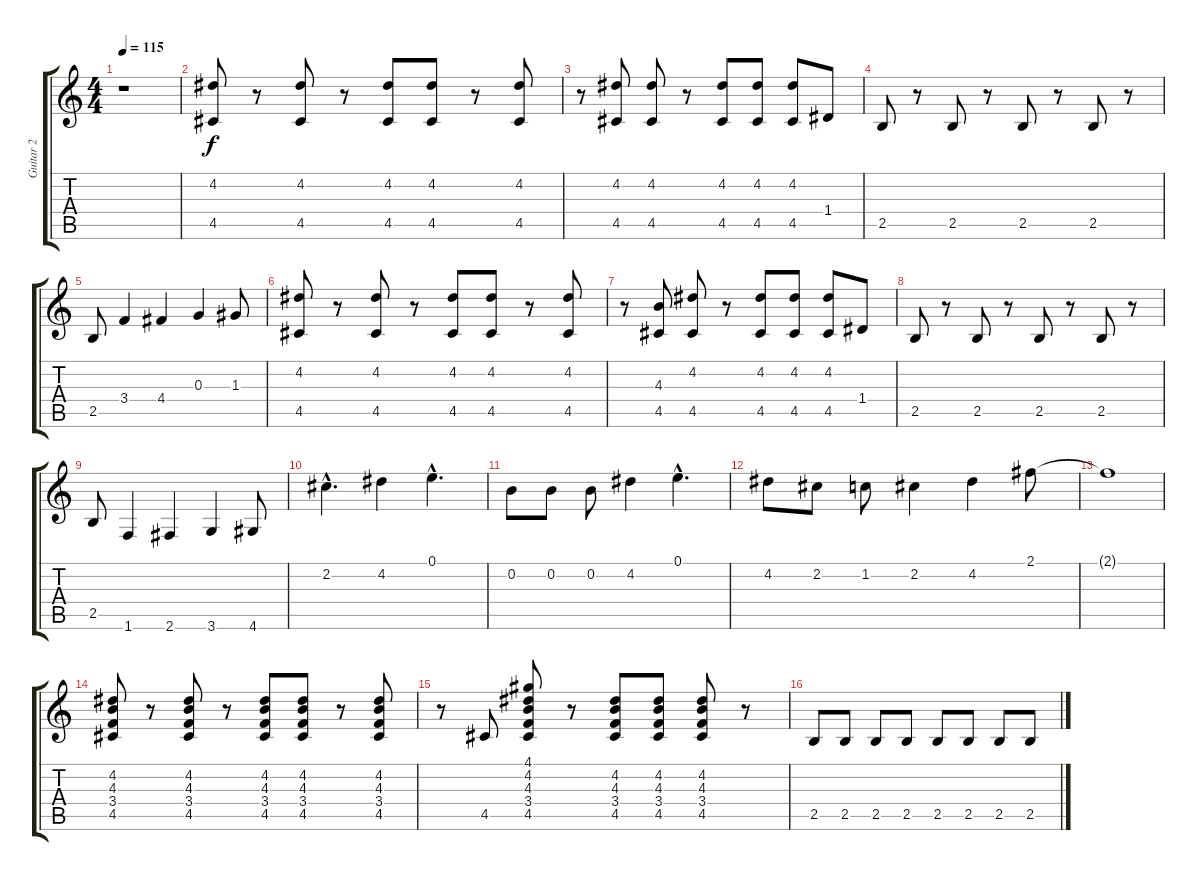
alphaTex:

\track ("Guitar 2" "Guitar 2") {instrument distortionguitar}
\staff {score tabs}
\tuning (E4 B3 G3 D3 A2 E2) {hide}
\ts (4 4)
\tempo 115
\clef g2
\ks c
r.1{dy f} |
(4.2 4.5).8 r.8 (4.2 4.5).8 r.8 (4.2 4.5).8 (4.2 4.5).8 r.8 (4.2 4.5).8 |
r.8 (4.2 4.5).8 (4.2 4.5).8 r.8 (4.2 4.5).8 (4.2 4.5).8 (4.2 4.5).8 1.4.8 |
2.5.8 r.8 2.5.8 r.8 2.5.8 r.8 2.5.8 r.8 |
2.5.8 3.4.4 4.4.4 0.3.4 1.3.8 |
(4.2 4.5).8 r.8 (4.2 4.5).8 r.8 (4.2 4.5).8 (4.2 4.5).8 r.8 (4.2 4.5).8 |
r.8 (4.3 4.5).8 (4.2 4.5).8 r.8 (4.2 4.5).8 (4.2 4.5).8 (4.2 4.5).8 1.4.8 |
2.5.8 r.8 2.5.8 r.8 2.5.8 r.8 2.5.8 r.8 |
2.5.8 1.6.4 2.6.4 3.6.4 4.6.8 |
2.2{hac}.4{d} 4.2.4 0.1{hac}.4{d} |
0.2.8 0.2.8 0.2.8 4.2.4 0.1{hac}.4{d} |
4.2.8 2.2.8 1.2.8 2.2.4 4.2.4 2.1.8 |
2.1{t}.1 |
(4.2 4.3 3.4 4.5).8 r.8 (4.2 4.3 3.4 4.5).8 r.8 (4.2 4.3 3.4 4.5).8 (4.2 4.3 3.4 4.5).8 r.8 (4.2 4.3 3.4 4.5).8 |
r.8 4.5.8 (4.1 4.2 4.3 3.4 4.5).8 r.8 (4.2 4.3 3.4 4.5).8 (4.2 4.3 3.4 4.5).8 (4.2 4.3 3.4 4.5).8 r.8 |
2.5.8 2.5.8 2.5.8 2.5.8 2.5.8 2.5.8 2.5.8 2.5.8
